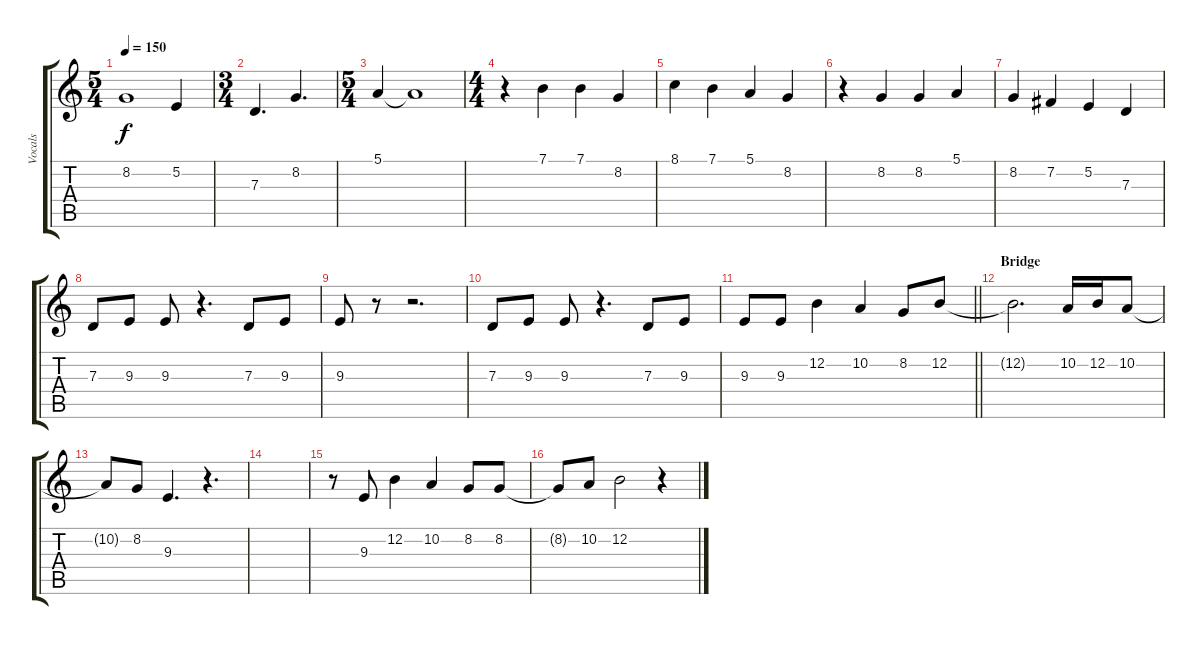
\track ("Vocals" "Vocals") {instrument flute}
\staff {score tabs}
\tuning (E4 B3 G3 D3 A2 E2) {hide}
\ts (5 4)
\tempo 150
\clef g2
\ks c
8.2.1{dy f} 5.2.4 |
\ts (3 4)
7.3.4{d} 8.2.4{d} |
\ts (5 4)
5.1.4 5.1{t}.1 |
\ts (4 4)
r.4 7.1.4 7.1.4 8.2.4 |
8.1.4 7.1.4 5.1.4 8.2.4 |
r.4 8.2.4 8.2.4 5.1.4 |
8.2.4 7.2.4 5.2.4 7.3.4 |
7.3.8 9.3.8 9.3.8 r.4{d} 7.3.8 9.3.8 |
9.3.8 r.8 r.2{d} |
7.3.8 9.3.8 9.3.8 r.4{d} 7.3.8 9.3.8 |
\barLineRight lightlight
9.3.8 9.3.8 12.2.4 10.2.4 8.2.8 12.2.8 |
\section ("" "Bridge")
12.2{t}.2{d} 10.2.16 12.2.16 10.2.8 |
10.2{t}.8 8.2.8 9.3.4{d} r.4{d} |
|
r.8 9.3.8 12.2.4 10.2.4 8.2.8 8.2.8 |
8.2{t}.8 10.2.8 12.2.2 r.4
